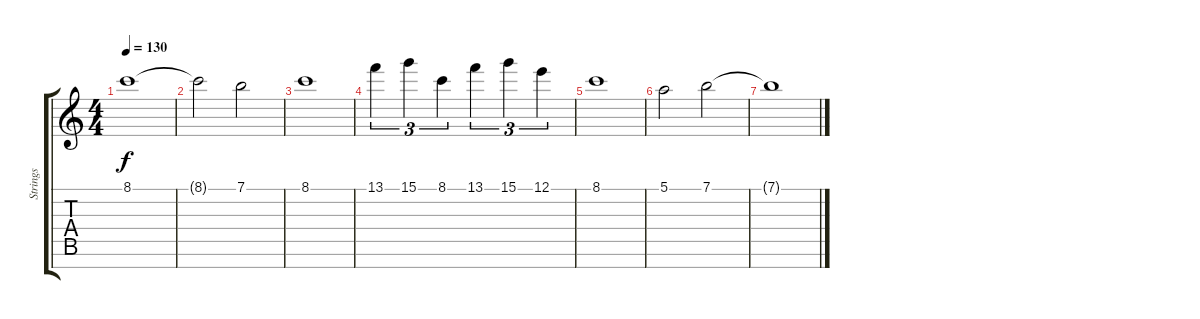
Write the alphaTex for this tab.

\track ("Strings" "Strings") {instrument stringensemble2}
\staff {score tabs}
\tuning (E5 B4 G4 D4 A3 E3 A2) {hide}
\ts (4 4)
\tempo 130
\clef g2
\ks c
8.1.1{dy f} |
8.1{t}.2 7.1.2 |
8.1.1 |
13.1.4{tu (3 2)} 15.1.4{tu (3 2)} 8.1.4{tu (3 2)} 13.1.4{tu (3 2)} 15.1.4{tu (3 2)} 12.1.4{tu (3 2)} |
8.1.1 |
5.1.2 7.1.2 |
7.1{t}.1
